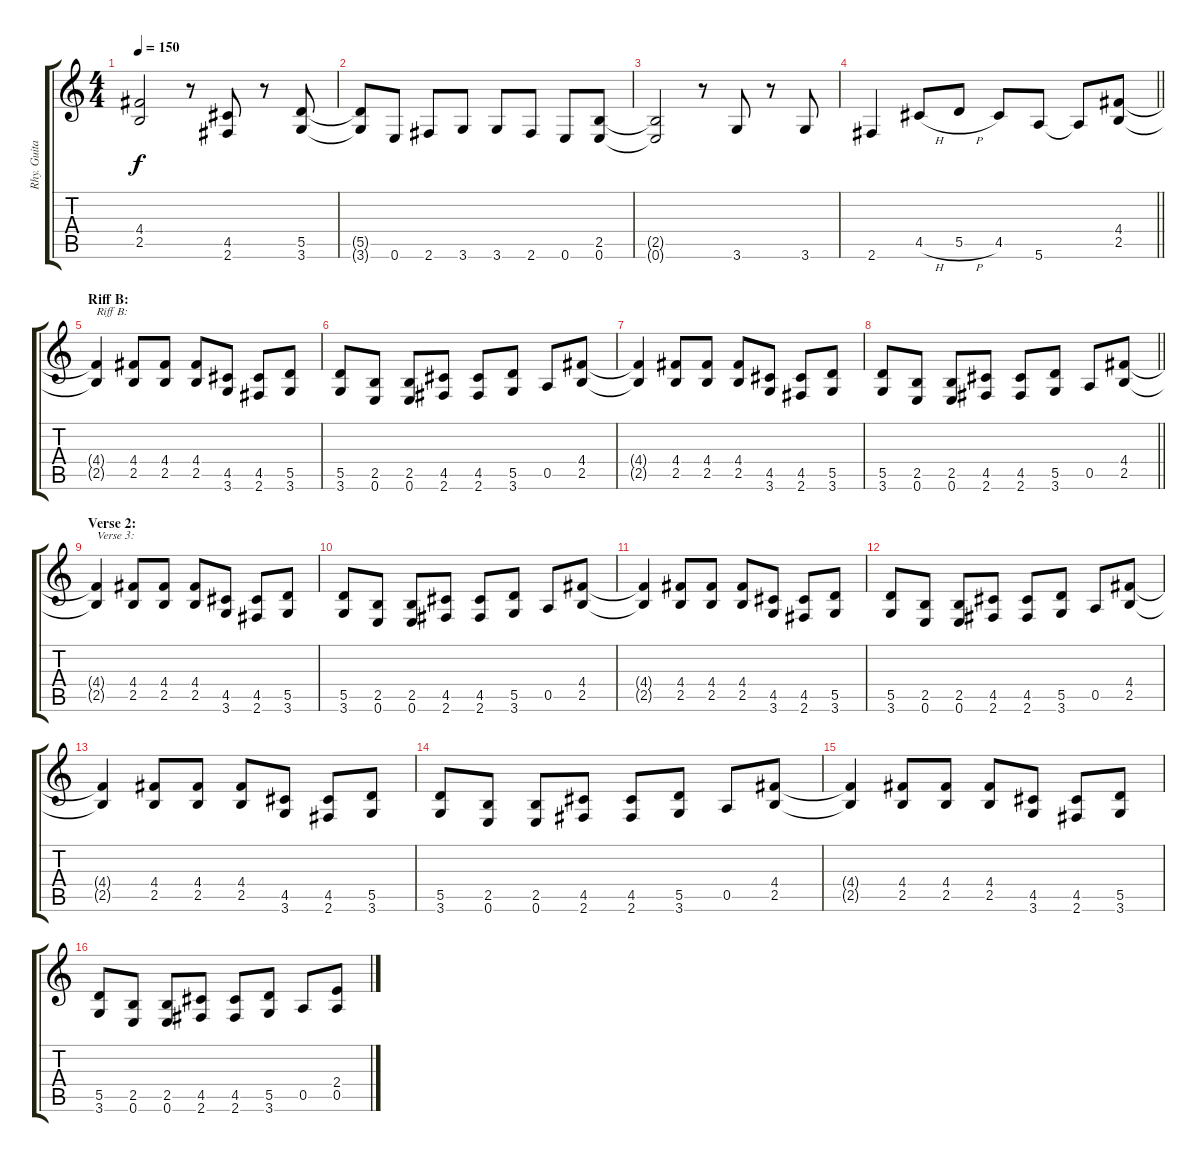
\track ("Rhy. Guitar 2" "Rhy. Guita") {instrument acousticguitarsteel}
\staff {score tabs}
\tuning (E4 B3 G3 D3 A2 E2) {hide}
\ts (4 4)
\tempo 150
\clef g2
\ks c
(4.4 2.5).2{dy f} r.8 (4.5 2.6).8 r.8 (5.5 3.6).8 |
(5.5{t} 3.6{t}).8 0.6.8 2.6.8 3.6.8 3.6.8 2.6.8 0.6.8 (2.5 0.6).8 |
(2.5{t} 0.6{t}).2 r.8 3.6.8 r.8 3.6.8 |
\barLineRight lightlight
2.6.4 4.5{h}.8 5.5{h}.8 4.5.8 5.6.8 5.6{t}.8 (4.4 2.5).8 |
\section ("" "Riff B:")
(4.4{t} 2.5{t}).4{txt "Riff B:"} (4.4 2.5).8 (4.4 2.5).8 (4.4 2.5).8 (4.5 3.6).8 (4.5 2.6).8 (5.5 3.6).8 |
(5.5 3.6).8 (2.5 0.6).8 (2.5 0.6).8 (4.5 2.6).8 (4.5 2.6).8 (5.5 3.6).8 0.5.8 (4.4 2.5).8 |
(4.4{t} 2.5{t}).4 (4.4 2.5).8 (4.4 2.5).8 (4.4 2.5).8 (4.5 3.6).8 (4.5 2.6).8 (5.5 3.6).8 |
\barLineRight lightlight
(5.5 3.6).8 (2.5 0.6).8 (2.5 0.6).8 (4.5 2.6).8 (4.5 2.6).8 (5.5 3.6).8 0.5.8 (4.4 2.5).8 |
\section ("" "Verse 2:")
(4.4{t} 2.5{t}).4{txt "Verse 3:"} (4.4 2.5).8 (4.4 2.5).8 (4.4 2.5).8 (4.5 3.6).8 (4.5 2.6).8 (5.5 3.6).8 |
(5.5 3.6).8 (2.5 0.6).8 (2.5 0.6).8 (4.5 2.6).8 (4.5 2.6).8 (5.5 3.6).8 0.5.8 (4.4 2.5).8 |
(4.4{t} 2.5{t}).4 (4.4 2.5).8 (4.4 2.5).8 (4.4 2.5).8 (4.5 3.6).8 (4.5 2.6).8 (5.5 3.6).8 |
(5.5 3.6).8 (2.5 0.6).8 (2.5 0.6).8 (4.5 2.6).8 (4.5 2.6).8 (5.5 3.6).8 0.5.8 (4.4 2.5).8 |
(4.4{t} 2.5{t}).4 (4.4 2.5).8 (4.4 2.5).8 (4.4 2.5).8 (4.5 3.6).8 (4.5 2.6).8 (5.5 3.6).8 |
(5.5 3.6).8 (2.5 0.6).8 (2.5 0.6).8 (4.5 2.6).8 (4.5 2.6).8 (5.5 3.6).8 0.5.8 (4.4 2.5).8 |
(4.4{t} 2.5{t}).4 (4.4 2.5).8 (4.4 2.5).8 (4.4 2.5).8 (4.5 3.6).8 (4.5 2.6).8 (5.5 3.6).8 |
(5.5 3.6).8 (2.5 0.6).8 (2.5 0.6).8 (4.5 2.6).8 (4.5 2.6).8 (5.5 3.6).8 0.5.8 (2.4 0.5).8
